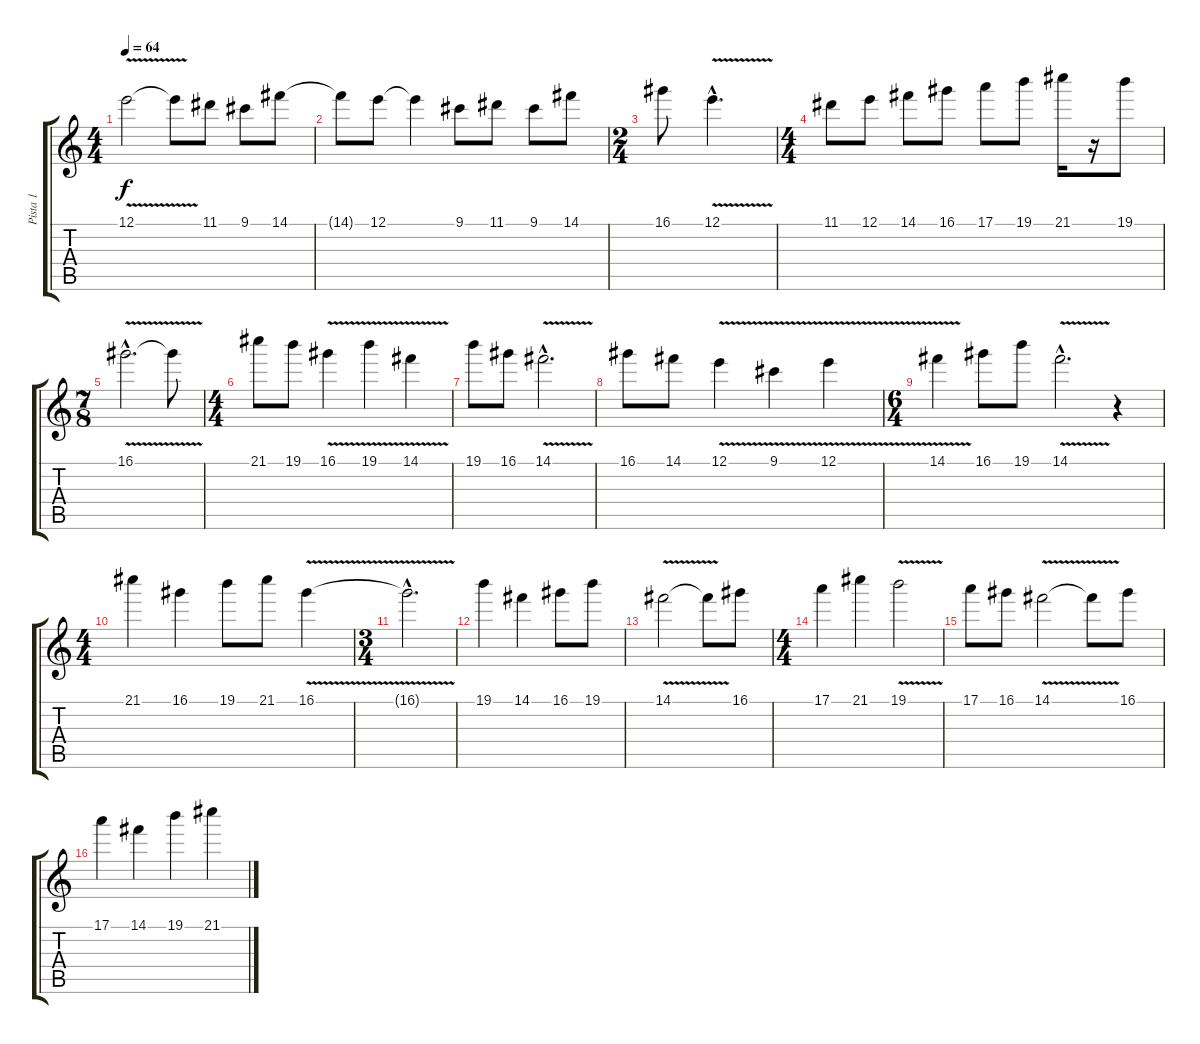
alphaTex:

\track ("Pista 1" "Pista 1") {instrument overdrivenguitar}
\staff {score tabs}
\tuning (E4 B3 G3 D3 A2 E2) {hide}
\ts (4 4)
\tempo 64
\clef g2
\ks c
12.1{v}.2{dy f} 12.1{t}.8 11.1.8 9.1.8 14.1.8 |
14.1{t}.8 12.1.8 12.1{t}.4 9.1.8 11.1.8 9.1.8 14.1.8 |
\ts (2 4)
16.1.8 12.1{v hac}.4{d} |
\ts (4 4)
11.1.8 12.1.8 14.1.8 16.1.8 17.1.8 19.1.8 21.1.16 r.16 19.1.8 |
\ts (7 8)
16.1{v hac}.2{d} 16.1{t}.8 |
\ts (4 4)
21.1.8 19.1.8 16.1{v}.4 19.1{v}.4 14.1{v}.4 |
19.1.8 16.1.8 14.1{v hac}.2{d} |
16.1.8 14.1.8 12.1{v}.4 9.1{v}.4 12.1{v}.4 |
\ts (6 4)
14.1{v}.4 16.1.8 19.1.8 14.1{v hac}.2{d} r.4 |
\ts (4 4)
21.1.4 16.1.4 19.1.8 21.1.8 16.1{v}.4 |
\ts (3 4)
16.1{hac t}.2{d} |
19.1.4 14.1.4 16.1.8 19.1.8 |
14.1{v}.2 14.1{t}.8 16.1.8 |
\ts (4 4)
17.1.4 21.1.4 19.1{v}.2 |
17.1.8 16.1.8 14.1{v}.2 14.1{t}.8 16.1.8 |
17.1.4 14.1.4 19.1.4 21.1.4
